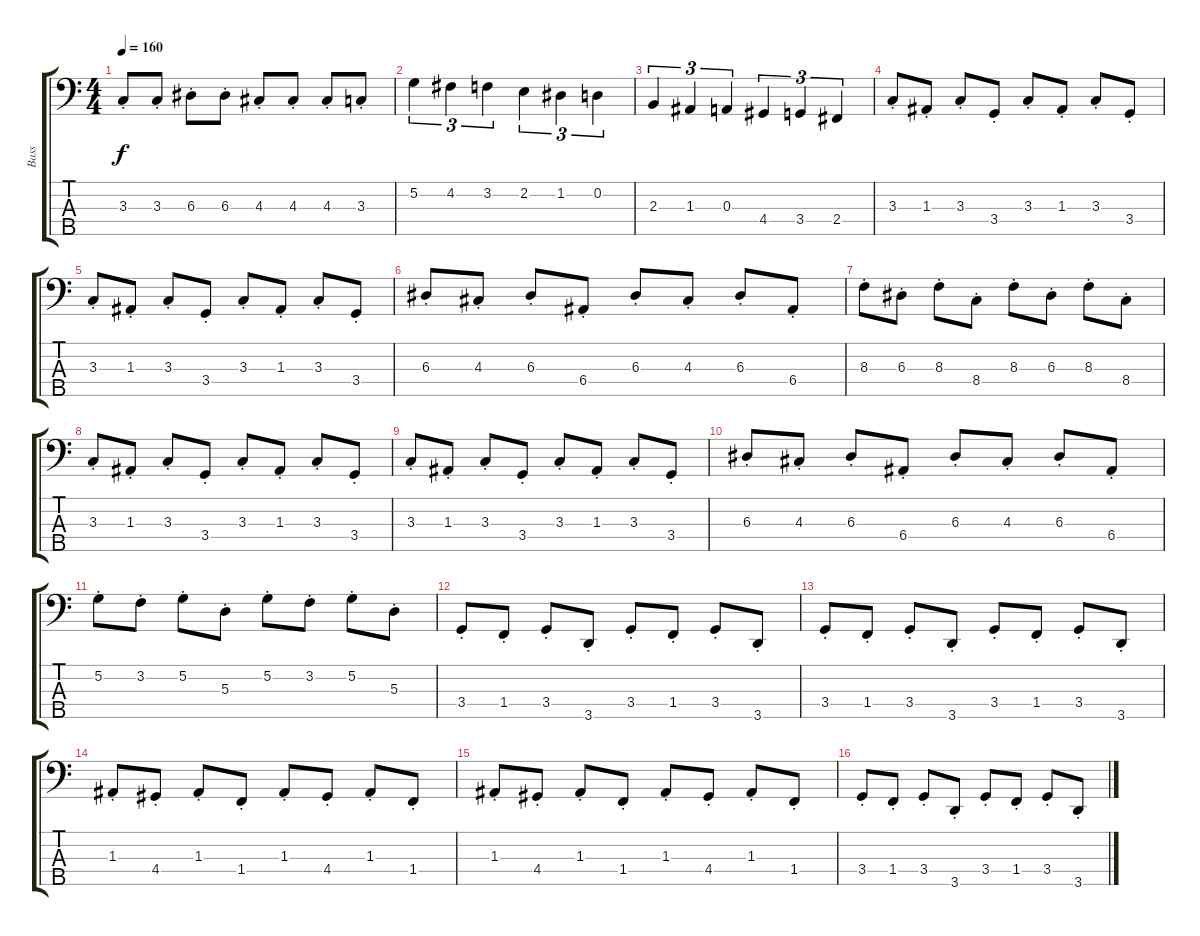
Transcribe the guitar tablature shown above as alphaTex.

\track ("Bass" "Bass") {instrument electricbassfinger}
\staff {score tabs}
\tuning (G2 D2 A1 E1 B0) {hide}
\ts (4 4)
\tempo 160
\clef f4
\ks c
3.3{st}.8{dy f} 3.3{st}.8 6.3{st}.8 6.3{st}.8 4.3{st}.8 4.3{st}.8 4.3{st}.8 3.3{st}.8 |
5.2.4{tu (3 2)} 4.2.4{tu (3 2)} 3.2.4{tu (3 2)} 2.2.4{tu (3 2)} 1.2.4{tu (3 2)} 0.2.4{tu (3 2)} |
2.3.4{tu (3 2)} 1.3.4{tu (3 2)} 0.3.4{tu (3 2)} 4.4.4{tu (3 2)} 3.4.4{tu (3 2)} 2.4.4{tu (3 2)} |
3.3{st}.8 1.3{st}.8 3.3{st}.8 3.4{st}.8 3.3{st}.8 1.3{st}.8 3.3{st}.8 3.4{st}.8 |
3.3{st}.8 1.3{st}.8 3.3{st}.8 3.4{st}.8 3.3{st}.8 1.3{st}.8 3.3{st}.8 3.4{st}.8 |
6.3{st}.8 4.3{st}.8 6.3{st}.8 6.4{st}.8 6.3{st}.8 4.3{st}.8 6.3{st}.8 6.4{st}.8 |
8.3{st}.8 6.3{st}.8 8.3{st}.8 8.4{st}.8 8.3{st}.8 6.3{st}.8 8.3{st}.8 8.4{st}.8 |
3.3{st}.8 1.3{st}.8 3.3{st}.8 3.4{st}.8 3.3{st}.8 1.3{st}.8 3.3{st}.8 3.4{st}.8 |
3.3{st}.8 1.3{st}.8 3.3{st}.8 3.4{st}.8 3.3{st}.8 1.3{st}.8 3.3{st}.8 3.4{st}.8 |
6.3{st}.8 4.3{st}.8 6.3{st}.8 6.4{st}.8 6.3{st}.8 4.3{st}.8 6.3{st}.8 6.4{st}.8 |
5.2{st}.8 3.2{st}.8 5.2{st}.8 5.3{st}.8 5.2{st}.8 3.2{st}.8 5.2{st}.8 5.3{st}.8 |
3.4{st}.8 1.4{st}.8 3.4{st}.8 3.5{st}.8 3.4{st}.8 1.4{st}.8 3.4{st}.8 3.5{st}.8 |
3.4{st}.8 1.4{st}.8 3.4{st}.8 3.5{st}.8 3.4{st}.8 1.4{st}.8 3.4{st}.8 3.5{st}.8 |
1.3{st}.8 4.4{st}.8 1.3{st}.8 1.4{st}.8 1.3{st}.8 4.4{st}.8 1.3{st}.8 1.4{st}.8 |
1.3{st}.8 4.4{st}.8 1.3{st}.8 1.4{st}.8 1.3{st}.8 4.4{st}.8 1.3{st}.8 1.4{st}.8 |
3.4{st}.8 1.4{st}.8 3.4{st}.8 3.5{st}.8 3.4{st}.8 1.4{st}.8 3.4{st}.8 3.5{st}.8
